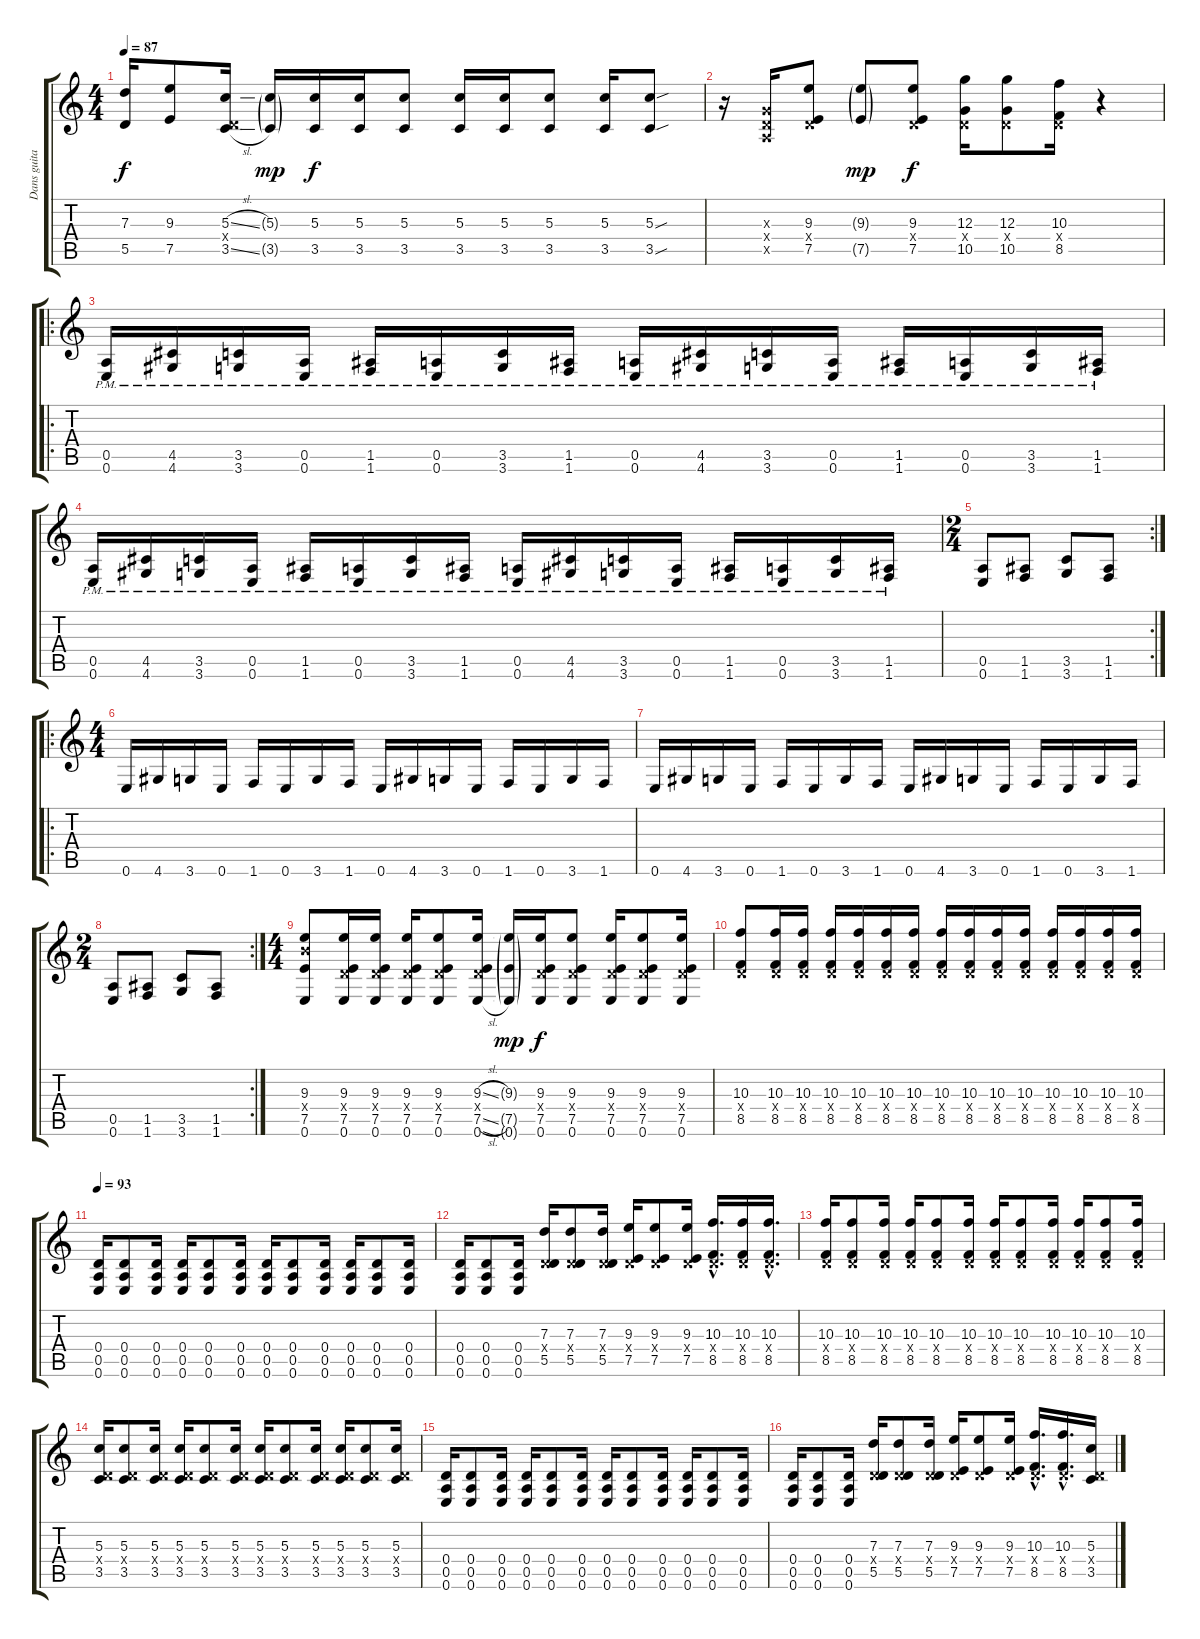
\track ("Dans guitar" "Dans guita") {instrument electricguitarclean}
\staff {score tabs}
\tuning (E4 B3 G3 D3 A2 E2) {hide}
\ts (4 4)
\tempo 87
\clef g2
\ks c
(7.3 5.5).16{dy f instrument overdrivenguitar} (9.3 7.5).8 (5.3{sl} 0.4{x} 3.5{sl}).16 (5.3{g} 3.5{g}).16{dy mp} (5.3 3.5).16{dy f} (5.3 3.5).16 (5.3 3.5).8 (5.3 3.5).16 (5.3 3.5).16 (5.3 3.5).8 (5.3 3.5).16 (5.3{sou} 3.5{sou}).8 |
r.16 (0.3{x} 0.4{x} 0.5{x}).16{instrument overdrivenguitar} (9.3 0.4{x} 7.5).8 (9.3{g} 7.5{g}).8{dy mp} (9.3 0.4{x} 7.5).8{dy f} (12.3 0.4{x} 10.5).16 (12.3 0.4{x} 10.5).8 (10.3 0.4{x} 8.5).16 r.4 |
\ro
(0.5{pm} 0.6{pm}).16{instrument overdrivenguitar} (4.5{pm} 4.6{pm}).16 (3.5{pm} 3.6{pm}).16 (0.5{pm} 0.6{pm}).16 (1.5{pm} 1.6{pm}).16 (0.5{pm} 0.6{pm}).16 (3.5{pm} 3.6{pm}).16 (1.5{pm} 1.6{pm}).16 (0.5{pm} 0.6{pm}).16 (4.5{pm} 4.6{pm}).16 (3.5{pm} 3.6{pm}).16 (0.5{pm} 0.6{pm}).16 (1.5{pm} 1.6{pm}).16 (0.5{pm} 0.6{pm}).16 (3.5{pm} 3.6{pm}).16 (1.5{pm} 1.6{pm}).16 |
(0.5{pm} 0.6{pm}).16{instrument overdrivenguitar} (4.5{pm} 4.6{pm}).16 (3.5{pm} 3.6{pm}).16 (0.5{pm} 0.6{pm}).16 (1.5{pm} 1.6{pm}).16 (0.5{pm} 0.6{pm}).16 (3.5{pm} 3.6{pm}).16 (1.5{pm} 1.6{pm}).16 (0.5{pm} 0.6{pm}).16 (4.5{pm} 4.6{pm}).16 (3.5{pm} 3.6{pm}).16 (0.5{pm} 0.6{pm}).16 (1.5{pm} 1.6{pm}).16 (0.5{pm} 0.6{pm}).16 (3.5{pm} 3.6{pm}).16 (1.5{pm} 1.6{pm}).16 |
\rc 2
\ts (2 4)
(0.5 0.6).8{instrument overdrivenguitar} (1.5 1.6).8 (3.5 3.6).8 (1.5 1.6).8 |
\ro
\ts (4 4)
0.6.16{instrument overdrivenguitar} 4.6.16 3.6.16 0.6.16 1.6.16 0.6.16 3.6.16 1.6.16 0.6.16 4.6.16 3.6.16 0.6.16 1.6.16 0.6.16 3.6.16 1.6.16 |
0.6.16{instrument overdrivenguitar} 4.6.16 3.6.16 0.6.16 1.6.16 0.6.16 3.6.16 1.6.16 0.6.16 4.6.16 3.6.16 0.6.16 1.6.16 0.6.16 3.6.16 1.6.16 |
\rc 2
\ts (2 4)
(0.5 0.6).8{instrument overdrivenguitar} (1.5 1.6).8 (3.5 3.6).8 (1.5 1.6).8 |
\ts (4 4)
(9.3 9.4{x} 7.5 0.6).8{instrument overdrivenguitar} (9.3 0.4{x} 7.5 0.6).16 (9.3 0.4{x} 7.5 0.6).16 (9.3 0.4{x} 7.5 0.6).16 (9.3 0.4{x} 7.5 0.6).8 (9.3{sl} 0.4{x} 7.5{sl} 0.6{sl}).16 (9.3{g} 7.5{g} 0.6{g}).16{dy mp} (9.3 0.4{x} 7.5 0.6).16{dy f} (9.3 0.4{x} 7.5 0.6).8 (9.3 0.4{x} 7.5 0.6).16 (9.3 0.4{x} 7.5 0.6).8 (9.3 0.4{x} 7.5 0.6).16 |
(10.3 0.4{x} 8.5).8{instrument overdrivenguitar} (10.3 0.4{x} 8.5).16 (10.3 0.4{x} 8.5).16 (10.3 0.4{x} 8.5).16 (10.3 0.4{x} 8.5).16 (10.3 0.4{x} 8.5).16 (10.3 0.4{x} 8.5).16 (10.3 0.4{x} 8.5).16 (10.3 0.4{x} 8.5).16 (10.3 0.4{x} 8.5).16 (10.3 0.4{x} 8.5).16 (10.3 0.4{x} 8.5).16 (10.3 0.4{x} 8.5).16 (10.3 0.4{x} 8.5).16 (10.3 0.4{x} 8.5).16 |
\tempo 93
(0.4 0.5 0.6).16{instrument overdrivenguitar} (0.4 0.5 0.6).8 (0.4 0.5 0.6).16 (0.4 0.5 0.6).16 (0.4 0.5 0.6).8 (0.4 0.5 0.6).16 (0.4 0.5 0.6).16 (0.4 0.5 0.6).8 (0.4 0.5 0.6).16 (0.4 0.5 0.6).16 (0.4 0.5 0.6).8 (0.4 0.5 0.6).16 |
(0.4 0.5 0.6).16{instrument overdrivenguitar} (0.4 0.5 0.6).8 (0.4 0.5 0.6).16 (7.3 0.4{x} 5.5).16 (7.3 0.4{x} 5.5).8 (7.3 0.4{x} 5.5).16 (9.3 0.4{x} 7.5).16 (9.3 0.4{x} 7.5).8 (9.3 0.4{x} 7.5).16 (10.3{hac} 0.4{hac x} 8.5{hac}).16{d} (10.3 0.4{x} 8.5).16 (10.3{hac} 0.4{hac x} 8.5{hac}).16{d} |
(10.3 0.4{x} 8.5).16{instrument overdrivenguitar} (10.3 0.4{x} 8.5).8 (10.3 0.4{x} 8.5).16 (10.3 0.4{x} 8.5).16 (10.3 0.4{x} 8.5).8 (10.3 0.4{x} 8.5).16 (10.3 0.4{x} 8.5).16 (10.3 0.4{x} 8.5).8 (10.3 0.4{x} 8.5).16 (10.3 0.4{x} 8.5).16 (10.3 0.4{x} 8.5).8 (10.3 0.4{x} 8.5).16 |
(5.3 0.4{x} 3.5).16{instrument overdrivenguitar} (5.3 0.4{x} 3.5).8 (5.3 0.4{x} 3.5).16 (5.3 0.4{x} 3.5).16 (5.3 0.4{x} 3.5).8 (5.3 0.4{x} 3.5).16 (5.3 0.4{x} 3.5).16 (5.3 0.4{x} 3.5).8 (5.3 0.4{x} 3.5).16 (5.3 0.4{x} 3.5).16 (5.3 0.4{x} 3.5).8 (5.3 0.4{x} 3.5).16 |
(0.4 0.5 0.6).16{instrument overdrivenguitar} (0.4 0.5 0.6).8 (0.4 0.5 0.6).16 (0.4 0.5 0.6).16 (0.4 0.5 0.6).8 (0.4 0.5 0.6).16 (0.4 0.5 0.6).16 (0.4 0.5 0.6).8 (0.4 0.5 0.6).16 (0.4 0.5 0.6).16 (0.4 0.5 0.6).8 (0.4 0.5 0.6).16 |
(0.4 0.5 0.6).16{instrument overdrivenguitar} (0.4 0.5 0.6).8 (0.4 0.5 0.6).16 (7.3 0.4{x} 5.5).16 (7.3 0.4{x} 5.5).8 (7.3 0.4{x} 5.5).16 (9.3 0.4{x} 7.5).16 (9.3 0.4{x} 7.5).8 (9.3 0.4{x} 7.5).16 (10.3{hac} 0.4{hac x} 8.5{hac}).16{d} (10.3{hac} 0.4{hac x} 8.5{hac}).16{d} (5.3 0.4{x} 3.5).16
